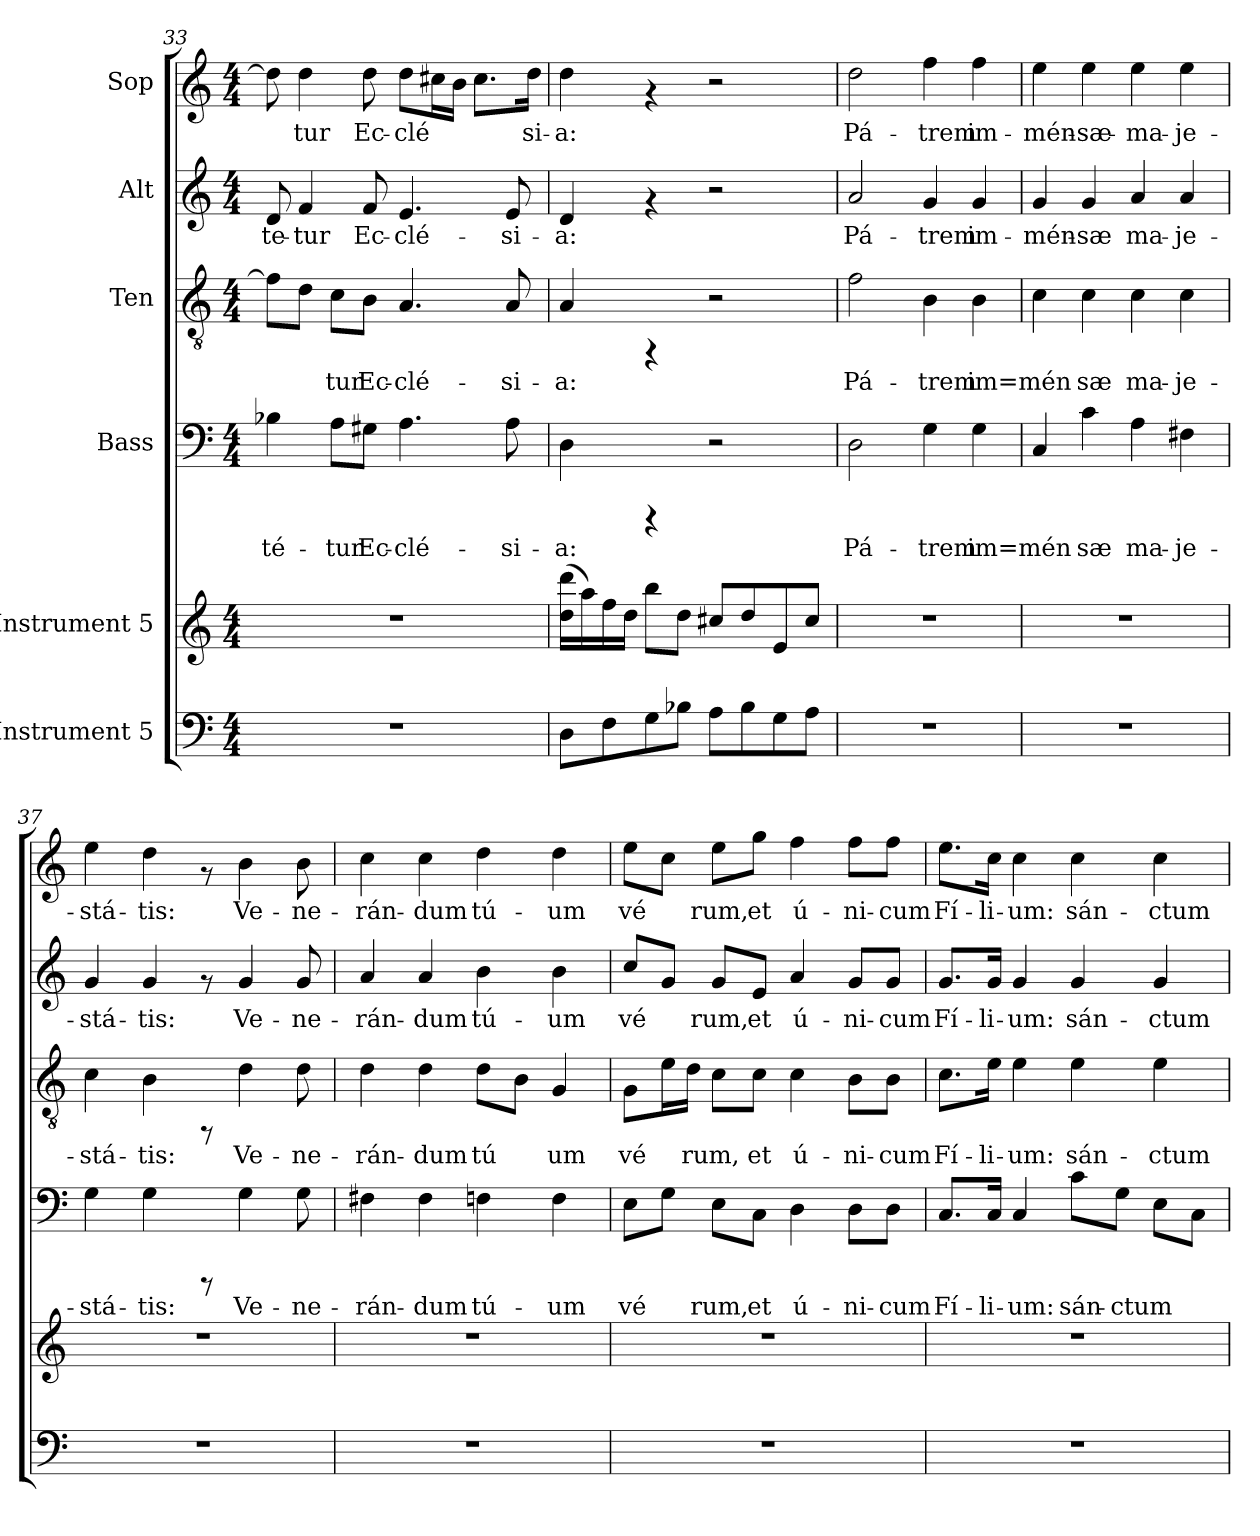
**kern	**kern	**kern	**text	**kern	**text	**kern	**text	**kern	**text
*part6	*part5	*part4	*part4	*part3	*part3	*part2	*part2	*part1	*part1
*staff6	*staff5	*staff4	*staff4	*staff3	*staff3	*staff2	*staff2	*staff1	*staff1
*I"Instrument 5	*I"Instrument 5	*I"Bass	*	*I"Ten	*	*I"Alt	*	*I"Sop	*
*clefF4	*clefG2	*clefF4	*	*clefGv2	*	*clefG2	*	*clefG2	*
*k[]	*k[]	*k[]	*	*k[]	*	*k[]	*	*k[]	*
*C:	*C:	*C:	*	*C:	*	*C:	*	*C:	*
*M4/4	*M4/4	*M4/4	*	*M4/4	*	*M4/4	*	*M4/4	*
=33	=33	=33	=33	=33	=33	=33	=33	=33	=33
!	!	!	!LO:LY:b:cj	!	!LO:LY:b:cj	!	!LO:LY:b:cj	!	!LO:LY:b:cj
1r	1r	4B-X\	-té-	8f\L]	--	8d/	-te-	8dd\]	--
!	!	!	!	!	!LO:LY:b:cj	!	!LO:LY:b:cj	!	!LO:LY:b:cj
.	.	.	.	8d\J	--	4f/	-tur	4dd\	-tur
!	!	!	!LO:LY:b:cj	!	!LO:LY:b:cj	!	!	!	!
.	.	8A\L	-tur	8c\L	-tur	.	.	.	.
!	!	!	!LO:LY:b:cj	!	!LO:LY:b:cj	!	!LO:LY:b:cj	!	!LO:LY:b:cj
.	.	8G#X\J	Ec-	8B\J	Ec-	8f/	Ec-	8dd\	Ec-
!	!	!	!LO:LY:b:cj	!	!LO:LY:b:cj	!	!LO:LY:b:cj	!	!LO:LY:b:cj
.	.	4.A\	-clé-	4.A/	-clé-	4.e/	-clé-	8dd\L	-clé-
!	!	!	!	!	!	!	!	!	!LO:LY:b:cj
.	.	.	.	.	.	.	.	16cc#X\	--
!	!	!	!	!	!	!	!	!	!LO:LY:b:cj
.	.	.	.	.	.	.	.	16b\J	--
!	!	!	!	!	!	!	!	!	!LO:LY:b:cj
.	.	.	.	.	.	.	.	8.cc#\L	--
!	!	!	!LO:LY:b:cj	!	!LO:LY:b:cj	!	!LO:LY:b:cj	!	!
.	.	8A\	-si-	8A/	-si-	8e/	-si-	.	.
!	!	!	!	!	!	!	!	!	!LO:LY:b:cj
.	.	.	.	.	.	.	.	16dd\J	-si-
=34	=34	=34	=34	=34	=34	=34	=34	=34	=34
!	!	!	!LO:LY:b:cj	!	!LO:LY:b:cj	!	!LO:LY:b:cj	!	!LO:LY:b:cj
8D\L	(<16dd\ 16ddd\L	4D\	-a:	4A/	-a:	4d/	-a:	4dd\	-a:
.	16aa\)	.	.	.	.	.	.	.	.
8F\	16ff\	.	.	.	.	.	.	.	.
.	16dd\J	.	.	.	.	.	.	.	.
8G\	8bb\L	4rCCC	.	4rFF	.	4rf	.	4rf	.
8B-X\J	8dd\J	.	.	.	.	.	.	.	.
8A\L	8cc#X/L	2r	.	2r	.	2r	.	2r	.
8B-\	8dd/	.	.	.	.	.	.	.	.
8G\	8e/	.	.	.	.	.	.	.	.
8A\J	8cc#/J	.	.	.	.	.	.	.	.
!!LO:PB:g=z
=35	=35	=35	=35	=35	=35	=35	=35	=35	=35
!	!	!	!LO:LY:b:cj	!	!LO:LY:b:cj	!	!LO:LY:b:cj	!	!LO:LY:b:cj
1r	1r	2D\	Pá-	2f\	Pá-	2a/	Pá-	2dd\	Pá-
!	!	!	!LO:LY:b:cj	!	!LO:LY:b:cj	!	!LO:LY:b:cj	!	!LO:LY:b:cj
.	.	4G\	-trem	4B\	-trem	4g/	-trem	4ff\	-trem
!	!	!	!LO:LY:b:cj	!	!LO:LY:b:cj	!	!LO:LY:b:cj	!	!LO:LY:b:cj
.	.	4G\	im=mén-	4B\	im=mén-	4g/	im-	4ff\	im-
=36	=36	=36	=36	=36	=36	=36	=36	=36	=36
!	!	!	!LO:LY:b:cj	!	!LO:LY:b:cj	!	!LO:LY:b:cj	!	!LO:LY:b:cj
1r	1r	4C/	--	4c\	--	4g/	-mén-	4ee\	-mén-
!	!	!	!LO:LY:b:cj	!	!LO:LY:b:cj	!	!LO:LY:b:cj	!	!LO:LY:b:cj
.	.	4c\	-sæ	4c\	-sæ	4g/	-sæ	4ee\	-sæ-
!	!	!	!LO:LY:b:cj	!	!LO:LY:b:cj	!	!LO:LY:b:cj	!	!LO:LY:b:cj
.	.	4A\	ma-	4c\	ma-	4a/	ma-	4ee\	-ma-
!	!	!	!LO:LY:b:cj	!	!LO:LY:b:cj	!	!LO:LY:b:cj	!	!LO:LY:b:cj
.	.	4F#X\	-je-	4c\	-je-	4a/	-je-	4ee\	-je-
=37	=37	=37	=37	=37	=37	=37	=37	=37	=37
!	!	!	!LO:LY:b:cj	!	!LO:LY:b:cj	!	!LO:LY:b:cj	!	!LO:LY:b:cj
1r	1r	4G\	-stá-	4c\	-stá-	4g/	-stá-	4ee\	-stá-
!	!	!	!LO:LY:b:cj	!	!LO:LY:b:cj	!	!LO:LY:b:cj	!	!LO:LY:b:cj
.	.	4G\	-tis:	4B\	-tis:	4g/	-tis:	4dd\	-tis:
.	.	8rCCC	.	8rFF	.	8rf	.	8rf	.
!	!	!	!LO:LY:b:cj	!	!LO:LY:b:cj	!	!LO:LY:b:cj	!	!LO:LY:b:cj
.	.	4G\	Ve-	4d\	Ve-	4g/	Ve-	4b\	Ve-
!	!	!	!LO:LY:b:cj	!	!LO:LY:b:cj	!	!LO:LY:b:cj	!	!LO:LY:b:cj
.	.	8G\	-ne-	8d\	-ne-	8g/	-ne-	8b\	-ne-
=38	=38	=38	=38	=38	=38	=38	=38	=38	=38
!	!	!	!LO:LY:b:cj	!	!LO:LY:b:cj	!	!LO:LY:b:cj	!	!LO:LY:b:cj
1r	1r	4F#X\	-rán-	4d\	-rán-	4a/	-rán-	4cc\	-rán-
!	!	!	!LO:LY:b:cj	!	!LO:LY:b:cj	!	!LO:LY:b:cj	!	!LO:LY:b:cj
.	.	4F#\	-dum	4d\	-dum	4a/	-dum	4cc\	-dum
!	!	!	!LO:LY:b:cj	!	!LO:LY:b:cj	!	!LO:LY:b:cj	!	!LO:LY:b:cj
.	.	4Fn\	tú-	8d\L	tú-	4b\	tú-	4dd\	tú-
!	!	!	!	!	!LO:LY:b:cj	!	!	!	!
.	.	.	.	8B\J	--	.	.	.	.
!	!	!	!LO:LY:b:cj	!	!LO:LY:b:cj	!	!LO:LY:b:cj	!	!LO:LY:b:cj
.	.	4F\	-um	4G/	-um	4b\	-um	4dd\	-um
=39	=39	=39	=39	=39	=39	=39	=39	=39	=39
!	!	!	!LO:LY:b:cj	!	!LO:LY:b:cj	!	!LO:LY:b:cj	!	!LO:LY:b:cj
1r	1r	8E\L	vé-	8G\L	vé-	8cc/L	vé-	8ee\L	vé-
!	!	!	!LO:LY:b:cj	!	!LO:LY:b:cj	!	!LO:LY:b:cj	!	!LO:LY:b:cj
.	.	8G\J	--	16e\	--	8g/J	--	8cc\J	--
!	!	!	!	!	!LO:LY:b:cj	!	!	!	!
.	.	.	.	16d\J	-rum,	.	.	.	.
!	!	!	!LO:LY:b:cj	!	!LO:LY:b:cj	!	!LO:LY:b:cj	!	!LO:LY:b:cj
.	.	8E\L	-rum,	8c\L	.	8g/L	-rum,	8ee\L	-rum,
!	!	!	!LO:LY:b:cj	!	!LO:LY:b:cj	!	!LO:LY:b:cj	!	!LO:LY:b:cj
.	.	8C\J	et	8c\J	et	8e/J	et	8gg\J	et
!	!	!	!LO:LY:b:cj	!	!LO:LY:b:cj	!	!LO:LY:b:cj	!	!LO:LY:b:cj
.	.	4D\	ú-	4c\	ú-	4a/	ú-	4ff\	ú-
!	!	!	!LO:LY:b:cj	!	!LO:LY:b:cj	!	!LO:LY:b:cj	!	!LO:LY:b:cj
.	.	8D\L	-ni-	8B\L	-ni-	8g/L	-ni-	8ff\L	-ni-
!	!	!	!LO:LY:b:cj	!	!LO:LY:b:cj	!	!LO:LY:b:cj	!	!LO:LY:b:cj
.	.	8D\J	-cum	8B\J	-cum	8g/J	-cum	8ff\J	-cum
!!LO:PB:g=z
=40	=40	=40	=40	=40	=40	=40	=40	=40	=40
!	!	!	!LO:LY:b:cj	!	!LO:LY:b:cj	!	!LO:LY:b:cj	!	!LO:LY:b:cj
1r	1r	8.C/L	Fí-	8.c\L	Fí-	8.g/L	Fí-	8.ee\L	Fí-
!	!	!	!LO:LY:b:cj	!	!LO:LY:b:cj	!	!LO:LY:b:cj	!	!LO:LY:b:cj
.	.	16C/J	-li-	16e\J	-li-	16g/J	-li-	16cc\J	-li-
!	!	!	!LO:LY:b:cj	!	!LO:LY:b:cj	!	!LO:LY:b:cj	!	!LO:LY:b:cj
.	.	4C/	-um:	4e\	-um:	4g/	-um:	4cc\	-um:
!	!	!	!LO:LY:b:cj	!	!LO:LY:b:cj	!	!LO:LY:b:cj	!	!LO:LY:b:cj
.	.	8c\L	sán-	4e\	sán-	4g/	sán-	4cc\	sán-
!	!	!	!LO:LY:b:cj	!	!	!	!	!	!
.	.	8G\J	-ctum	.	.	.	.	.	.
!	!	!	!LO:LY:b:cj	!	!LO:LY:b:cj	!	!LO:LY:b:cj	!	!LO:LY:b:cj
.	.	8E\L	.	4e\	-ctum	4g/	-ctum	4cc\	-ctum
!	!	!	!LO:LY:b:cj	!	!	!	!	!	!
.	.	8C\J	.	.	.	.	.	.	.
=	=	=	=	=	=	=	=	=	=
*-	*-	*-	*-	*-	*-	*-	*-	*-	*-
